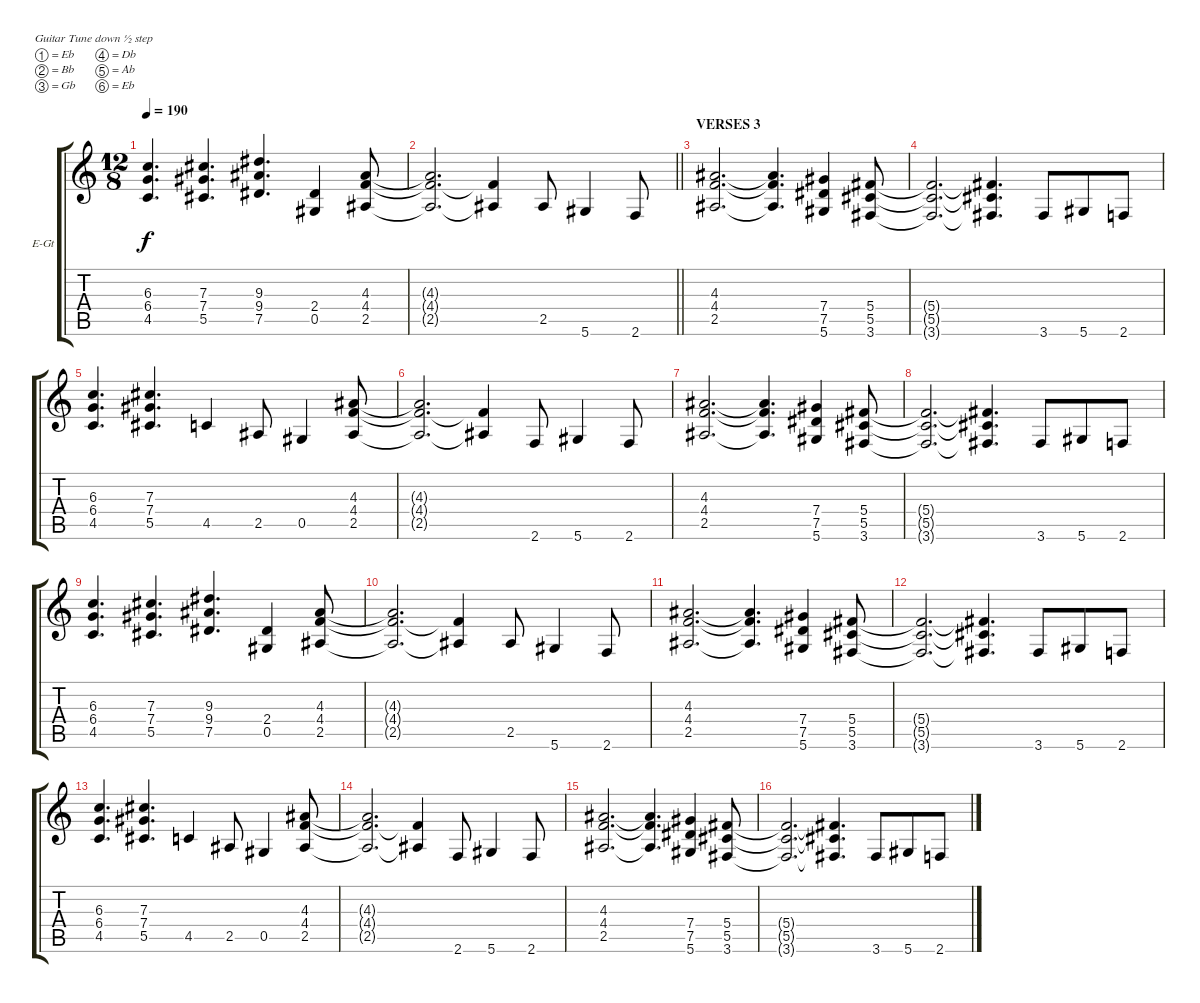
\bracketExtendMode groupsimilarinstruments
\firstSystemTrackNameOrientation horizontal
\otherSystemsTrackNameOrientation horizontal
\track ("Gtr - Rhythm" "E-Gt") {instrument overdrivenguitar}
\staff {score tabs}
\tuning (Eb4 Bb3 Gb3 Db3 Ab2 Eb2)
\ts (12 8)
\tempo 190
\clef g2
\ks aminor
(6.3 6.4 4.5).4{d dy f} (7.3 7.4 5.5).4{d} (9.3 9.4 7.5).4{d} (0.5 2.4).4 (4.4 2.5 4.3).8 |
\barLineRight lightlight
(4.4{t} 2.5{t} 4.3{t}).2{d} (4.4{t} 2.5{t}).4 2.5.8 5.6.4 2.6.8 |
\section ("" "VERSES 3")
(4.3 4.4 2.5).2{d} (4.3{t} 4.4{t} 2.5{t}).4{d} (7.4 7.5 5.6).4 (5.4 5.5 3.6).8 |
(5.4{t} 5.5{t} 3.6{t}).2{d} (5.4{t} 5.5{t} 3.6{t}).4{d} 3.6.8 5.6.8 2.6.8 |
(6.3 6.4 4.5).4{d} (7.3 7.4 5.5).4{d} 4.5.4 2.5.8 0.5.4 (4.4 2.5 4.3).8 |
(4.4{t} 2.5{t} 4.3{t}).2{d} (4.4{t} 2.5{t}).4 2.6.8 5.6.4 2.6.8 |
(4.3 4.4 2.5).2{d} (4.3{t} 4.4{t} 2.5{t}).4{d} (7.4 7.5 5.6).4 (5.4 5.5 3.6).8 |
(5.4{t} 5.5{t} 3.6{t}).2{d} (5.4{t} 5.5{t} 3.6{t}).4{d} 3.6.8 5.6.8 2.6.8 |
(6.3 6.4 4.5).4{d} (7.3 7.4 5.5).4{d} (9.3 9.4 7.5).4{d} (0.5 2.4).4 (4.4 2.5 4.3).8 |
(4.4{t} 2.5{t} 4.3{t}).2{d} (4.4{t} 2.5{t}).4 2.5.8 5.6.4 2.6.8 |
(4.3 4.4 2.5).2{d} (4.3{t} 4.4{t} 2.5{t}).4{d} (7.4 7.5 5.6).4 (5.4 5.5 3.6).8 |
(5.4{t} 5.5{t} 3.6{t}).2{d} (5.4{t} 5.5{t} 3.6{t}).4{d} 3.6.8 5.6.8 2.6.8 |
(6.3 6.4 4.5).4{d} (7.3 7.4 5.5).4{d} 4.5.4 2.5.8 0.5.4 (4.4 2.5 4.3).8 |
(4.4{t} 2.5{t} 4.3{t}).2{d} (4.4{t} 2.5{t}).4 2.6.8 5.6.4 2.6.8 |
(4.3 4.4 2.5).2{d} (4.3{t} 4.4{t} 2.5{t}).4{d} (7.4 7.5 5.6).4 (5.4 5.5 3.6).8 |
(5.4{t} 5.5{t} 3.6{t}).2{d} (5.4{t} 5.5{t} 3.6{t}).4{d} 3.6.8 5.6.8 2.6.8
